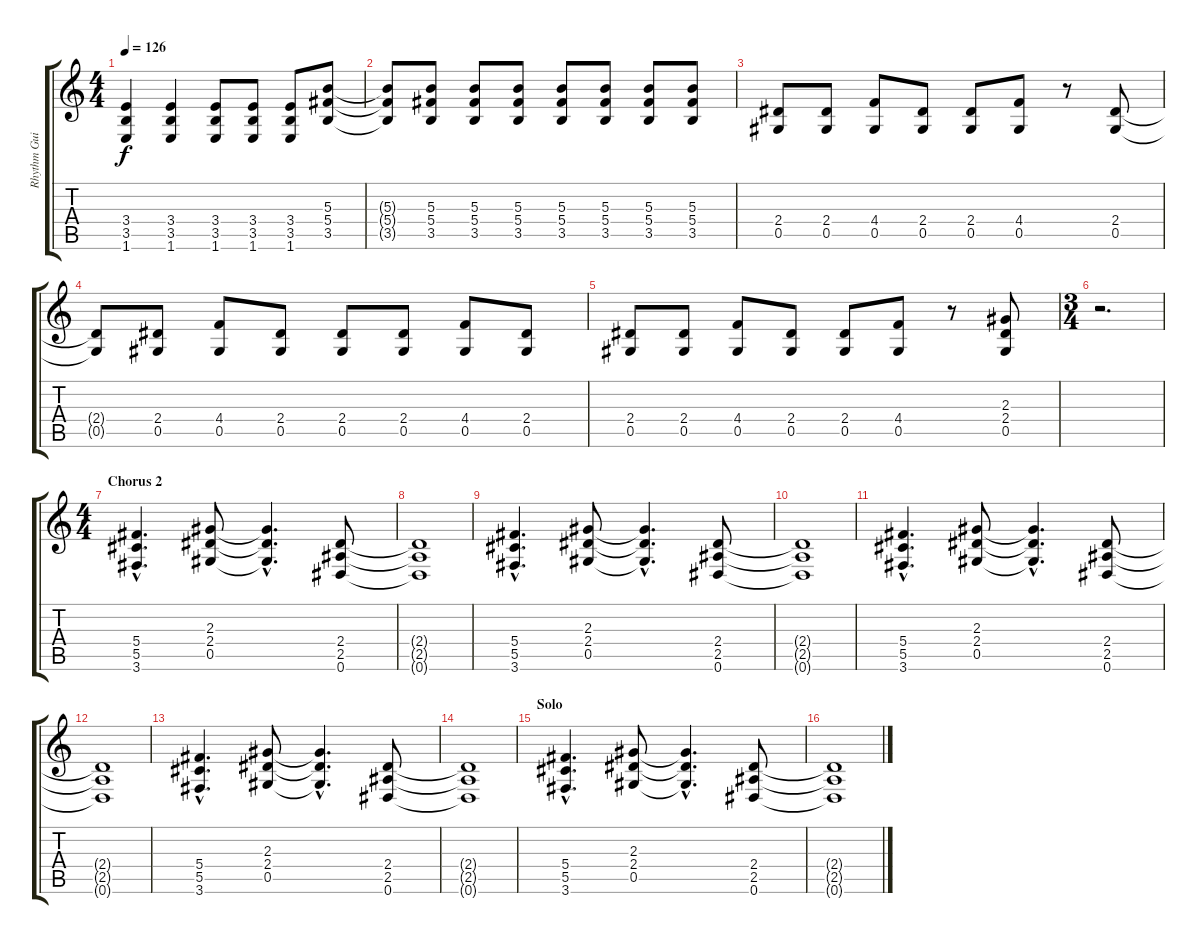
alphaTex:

\track ("Rhythm Guitar" "Rhythm Gui") {instrument distortionguitar}
\staff {score tabs}
\tuning (Eb4 Bb3 Gb3 Db3 Ab2 Eb2) {hide}
\ts (4 4)
\tempo 126
\clef g2
\ks c
(3.4 3.5 1.6).4{dy f} (3.4 3.5 1.6).4 (3.4 3.5 1.6).8 (3.4 3.5 1.6).8 (3.4 3.5 1.6).8 (5.3 5.4 3.5).8 |
(5.3{t} 5.4{t} 3.5{t}).8 (5.3 5.4 3.5).8 (5.3 5.4 3.5).8 (5.3 5.4 3.5).8 (5.3 5.4 3.5).8 (5.3 5.4 3.5).8 (5.3 5.4 3.5).8 (5.3 5.4 3.5).8 |
(2.4 0.5).8 (2.4 0.5).8 (4.4 0.5).8 (2.4 0.5).8 (2.4 0.5).8 (4.4 0.5).8 r.8 (2.4 0.5).8 |
(2.4{t} 0.5{t}).8 (2.4 0.5).8 (4.4 0.5).8 (2.4 0.5).8 (2.4 0.5).8 (2.4 0.5).8 (4.4 0.5).8 (2.4 0.5).8 |
(2.4 0.5).8 (2.4 0.5).8 (4.4 0.5).8 (2.4 0.5).8 (2.4 0.5).8 (4.4 0.5).8 r.8 (2.3 2.4 0.5).8 |
\ts (3 4)
r.2{d} |
\ts (4 4)
\section ("" "Chorus 2")
(5.4{hac} 5.5{hac} 3.6{hac}).4{d} (2.3 2.4 0.5).8 (2.3{hac t} 2.4{hac t} 0.5{hac t}).4{d} (2.4 2.5 0.6).8 |
(2.4{t} 2.5{t} 0.6{t}).1 |
(5.4{hac} 5.5{hac} 3.6{hac}).4{d} (2.3 2.4 0.5).8 (2.3{hac t} 2.4{hac t} 0.5{hac t}).4{d} (2.4 2.5 0.6).8 |
(2.4{t} 2.5{t} 0.6{t}).1 |
(5.4{hac} 5.5{hac} 3.6{hac}).4{d} (2.3 2.4 0.5).8 (2.3{hac t} 2.4{hac t} 0.5{hac t}).4{d} (2.4 2.5 0.6).8 |
(2.4{t} 2.5{t} 0.6{t}).1 |
(5.4{hac} 5.5{hac} 3.6{hac}).4{d} (2.3 2.4 0.5).8 (2.3{hac t} 2.4{hac t} 0.5{hac t}).4{d} (2.4 2.5 0.6).8 |
(2.4{t} 2.5{t} 0.6{t}).1 |
\section ("" "Solo")
(5.4{hac} 5.5{hac} 3.6{hac}).4{d} (2.3 2.4 0.5).8 (2.3{hac t} 2.4{hac t} 0.5{hac t}).4{d} (2.4 2.5 0.6).8 |
(2.4{t} 2.5{t} 0.6{t}).1
